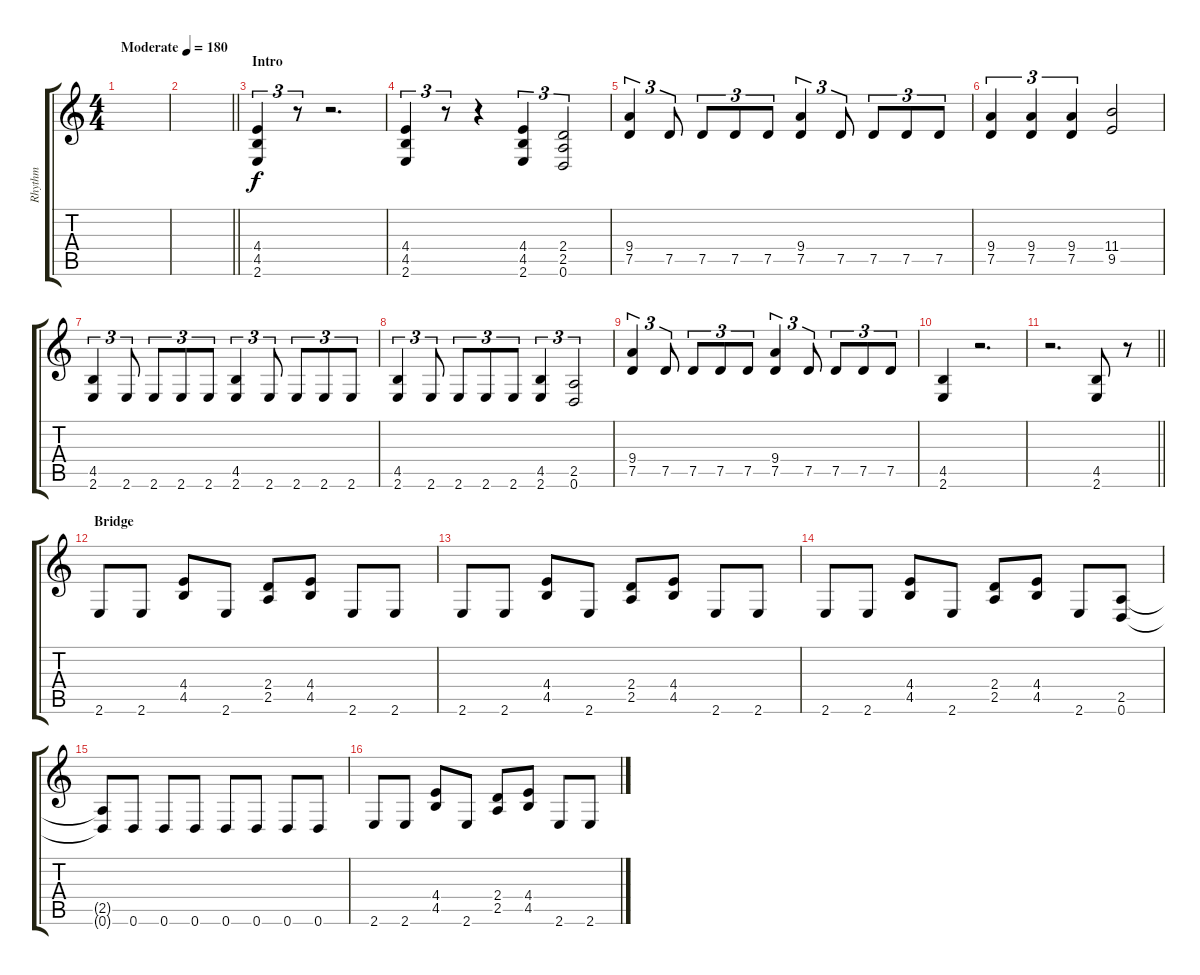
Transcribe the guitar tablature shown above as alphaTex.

\track ("Rhythm" "Rhythm") {instrument distortionguitar}
\staff {score tabs}
\tuning (D4 A3 F3 C3 G2 D2) {hide}
\ts (4 4)
\tempo (180 "Moderate")
\clef g2
\ks c
|
\barLineRight lightlight
|
\section ("" "Intro")
(4.4 4.5 2.6).4{tu (3 2)} r.8{tu (3 2)} r.2{d} |
(4.4 4.5 2.6).4{tu (3 2)} r.8{tu (3 2)} r.4 (4.4 4.5 2.6).4{tu (3 2)} (2.4 2.5 0.6).2{tu (3 2)} |
(9.4 7.5).4{tu (3 2)} 7.5.8{tu (3 2)} 7.5.8{tu (3 2)} 7.5.8{tu (3 2)} 7.5.8{tu (3 2)} (9.4 7.5).4{tu (3 2)} 7.5.8{tu (3 2)} 7.5.8{tu (3 2)} 7.5.8{tu (3 2)} 7.5.8{tu (3 2)} |
(9.4 7.5).4{tu (3 2)} (9.4 7.5).4{tu (3 2)} (9.4 7.5).4{tu (3 2)} (11.4 9.5).2 |
(4.5 2.6).4{tu (3 2)} 2.6.8{tu (3 2)} 2.6.8{tu (3 2)} 2.6.8{tu (3 2)} 2.6.8{tu (3 2)} (4.5 2.6).4{tu (3 2)} 2.6.8{tu (3 2)} 2.6.8{tu (3 2)} 2.6.8{tu (3 2)} 2.6.8{tu (3 2)} |
(4.5 2.6).4{tu (3 2)} 2.6.8{tu (3 2)} 2.6.8{tu (3 2)} 2.6.8{tu (3 2)} 2.6.8{tu (3 2)} (4.5 2.6).4{tu (3 2)} (2.5 0.6).2{tu (3 2)} |
(9.4 7.5).4{tu (3 2)} 7.5.8{tu (3 2)} 7.5.8{tu (3 2)} 7.5.8{tu (3 2)} 7.5.8{tu (3 2)} (9.4 7.5).4{tu (3 2)} 7.5.8{tu (3 2)} 7.5.8{tu (3 2)} 7.5.8{tu (3 2)} 7.5.8{tu (3 2)} |
(4.5 2.6).4 r.2{d} |
\barLineRight lightlight
r.2{d} (4.5 2.6).8 r.8 |
\section ("" "Bridge")
2.6.8 2.6.8 (4.4 4.5).8 2.6.8 (2.4 2.5).8 (4.4 4.5).8 2.6.8 2.6.8 |
2.6.8 2.6.8 (4.4 4.5).8 2.6.8 (2.4 2.5).8 (4.4 4.5).8 2.6.8 2.6.8 |
2.6.8 2.6.8 (4.4 4.5).8 2.6.8 (2.4 2.5).8 (4.4 4.5).8 2.6.8 (2.5 0.6).8 |
(2.5{t} 0.6{t}).8 0.6.8 0.6.8 0.6.8 0.6.8 0.6.8 0.6.8 0.6.8 |
2.6.8 2.6.8 (4.4 4.5).8 2.6.8 (2.4 2.5).8 (4.4 4.5).8 2.6.8 2.6.8
